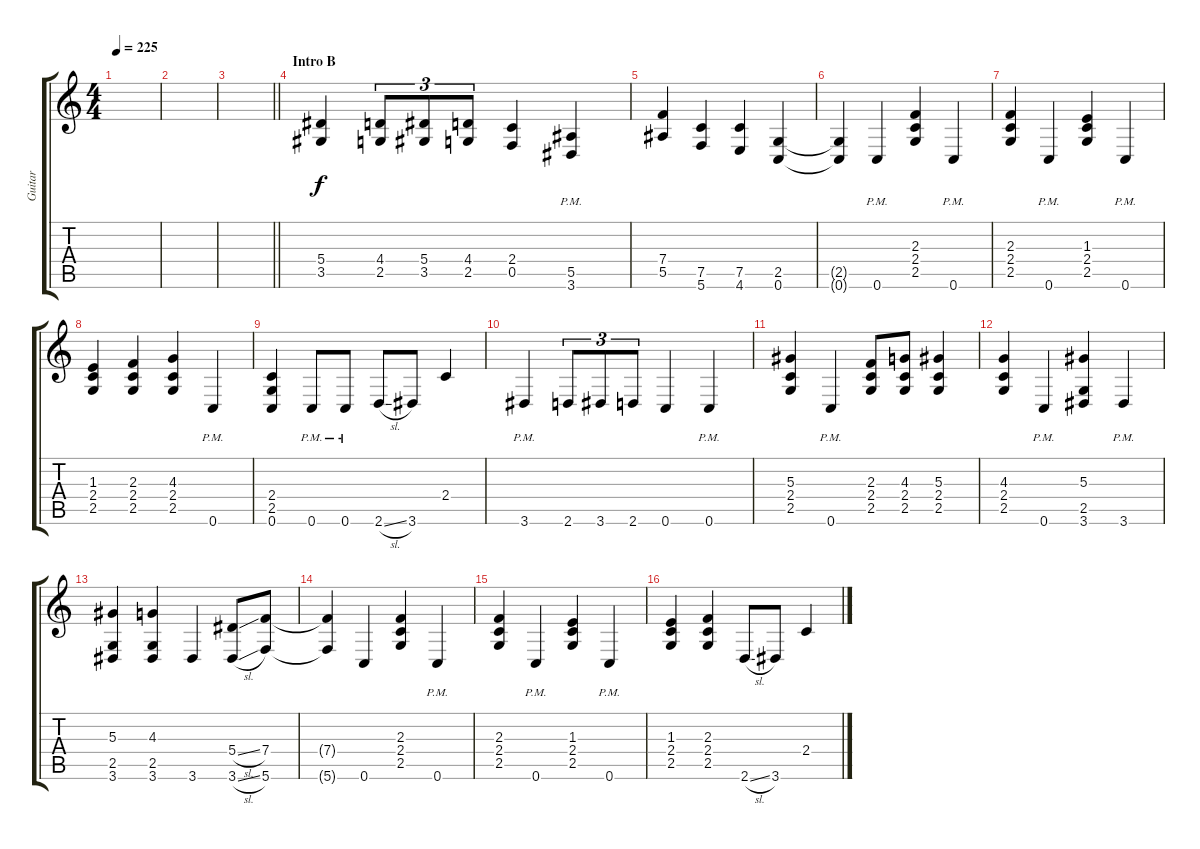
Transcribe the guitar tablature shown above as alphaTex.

\track ("Guitar" "Guitar") {instrument distortionguitar}
\staff {score tabs}
\tuning (C4 G3 Eb3 Bb2 F2 C2) {hide}
\ts (4 4)
\tempo 225
\clef g2
\ks c
|
|
\barLineRight lightlight
|
\section ("" "Intro B")
(5.4 3.5).4 (4.4 2.5).8{tu (3 2)} (5.4 3.5).8{tu (3 2)} (4.4 2.5).8{tu (3 2)} (2.4 0.5).4 (5.5{pm} 3.6{pm}).4 |
(7.4 5.5).4 (7.5 5.6).4 (7.5 4.6).4 (2.5 0.6).4 |
(2.5{t} 0.6{t}).4 0.6{pm}.4 (2.3 2.4 2.5).4 0.6{pm}.4 |
(2.3 2.4 2.5).4 0.6{pm}.4 (1.3 2.4 2.5).4 0.6{pm}.4 |
(1.3 2.4 2.5).4 (2.3 2.4 2.5).4 (4.3 2.4 2.5).4 0.6{pm}.4 |
(2.4 2.5 0.6).4 0.6{pm}.8 0.6{pm}.8 2.6{sl}.8 3.6.8 2.4.4 |
3.6{pm}.4 2.6.8{tu (3 2)} 3.6.8{tu (3 2)} 2.6.8{tu (3 2)} 0.6.4 0.6{pm}.4 |
(5.3 2.4 2.5).4 0.6{pm}.4 (2.3 2.4 2.5).8 (4.3 2.4 2.5).8 (5.3 2.4 2.5).4 |
(4.3 2.4 2.5).4 0.6{pm}.4 (5.3 2.5 3.6).4 3.6{pm}.4 |
(5.3 2.5 3.6).4 (4.3 2.5 3.6).4 3.6.4 (5.4{sl} 3.6{sl}).8 (7.4 5.6).8 |
(7.4{t} 5.6{t}).4 0.6.4 (2.3 2.4 2.5).4 0.6{pm}.4 |
(2.3 2.4 2.5).4 0.6{pm}.4 (1.3 2.4 2.5).4 0.6{pm}.4 |
(1.3 2.4 2.5).4 (2.3 2.4 2.5).4 2.6{sl}.8 3.6.8 2.4.4
